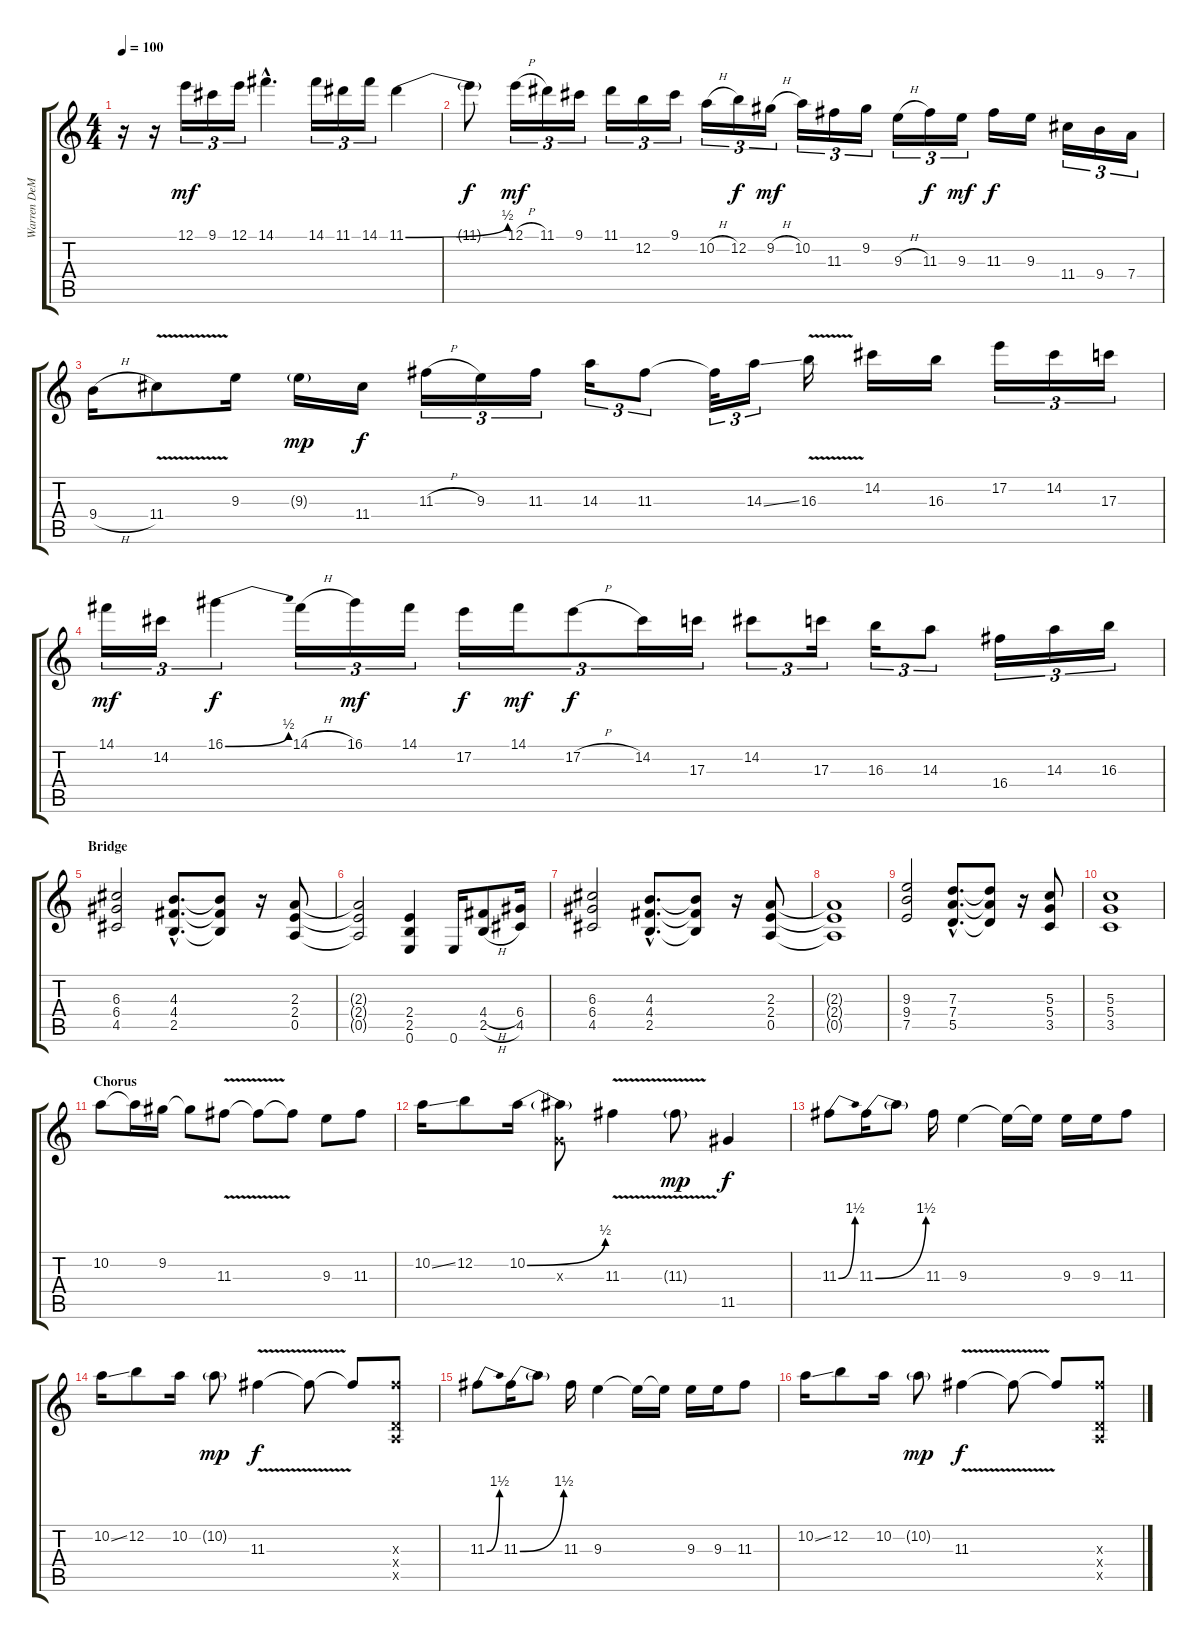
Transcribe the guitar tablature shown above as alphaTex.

\track ("Warren DeMartini - Lead Guitar" "Warren DeM") {instrument distortionguitar}
\staff {score tabs}
\tuning (E4 B3 G3 D3 A2 E2) {hide}
\ts (4 4)
\tempo 100
\clef g2
\ks c
r.16{dy f} r.16 12.1.16{tu (3 2) dy mf} 9.1.16{tu (3 2)} 12.1.16{tu (3 2)} 14.1{hac}.4{d} 14.1.16{tu (3 2)} 11.1.16{tu (3 2)} 14.1.16{tu (3 2)} 11.1{be (bend 0 0 60 2)}.4 |
11.1{t}.8{dy f} 12.1{h}.16{tu (3 2) dy mf} 11.1.16{tu (3 2)} 9.1.16{tu (3 2)} 11.1.16{tu (3 2)} 12.2.16{tu (3 2)} 9.1.16{tu (3 2)} 10.2{h}.16{tu (3 2)} 12.2.16{tu (3 2) dy f} 9.2{h}.16{tu (3 2) dy mf} 10.2.16{tu (3 2)} 11.3.16{tu (3 2)} 9.2.16{tu (3 2)} 9.3{h}.16{tu (3 2)} 11.3.16{tu (3 2) dy f} 9.3.16{tu (3 2) dy mf} 11.3.16{dy f} 9.3.16 11.4.16{tu (3 2)} 9.4.16{tu (3 2)} 7.4.16{tu (3 2)} |
9.4{h}.16 11.4{v}.8 9.3.16 9.3{g}.16{dy mp} 11.4.16{dy f} 11.3{h}.16{tu (3 2)} 9.3.16{tu (3 2)} 11.3.16{tu (3 2)} 14.3.16{tu (3 2)} 11.3.8{tu (3 2)} 11.3{t}.32{tu (3 2)} 14.3{ss}.16{tu (3 2)} 16.3{v}.16 14.2.16 16.3.16 17.2.16{tu (3 2)} 14.2.16{tu (3 2)} 17.3.16{tu (3 2)} |
14.1.16{tu (3 2) dy mf} 14.2.16{tu (3 2)} 16.1{be (bend 0 0 60 2)}.4{tu (3 2) dy f} 14.1{h}.16{tu (3 2)} 16.1.16{tu (3 2) dy mf} 14.1.16{tu (3 2)} 17.2.16{tu (3 2) dy f} 14.1.16{tu (3 2) dy mf} 17.2{h}.8{tu (3 2) dy f} 14.2.16{tu (3 2)} 17.3.16{tu (3 2)} 14.2.8{tu (3 2)} 17.3.16{tu (3 2)} 16.3.16{tu (3 2)} 14.3.8{tu (3 2)} 16.4.16{tu (3 2)} 14.3.16{tu (3 2)} 16.3.16{tu (3 2)} |
\section ("" "Bridge")
(6.3 6.4 4.5).2 (4.3{hac} 4.4{hac} 2.5{hac}).8{d} (4.3{t} 4.4{t} 2.5{t}).8 r.16 (2.3 2.4 0.5).8 |
(2.3{t} 2.4{t} 0.5{t}).2 (2.4 2.5 0.6).4 0.6.16 (4.4{h} 2.5{h}).8 (6.4 4.5).16 |
(6.3 6.4 4.5).2 (4.3{hac} 4.4{hac} 2.5{hac}).8{d} (4.3{t} 4.4{t} 2.5{t}).8 r.16 (2.3 2.4 0.5).8 |
(2.3{t} 2.4{t} 0.5{t}).1 |
(9.3 9.4 7.5).2 (7.3{hac} 7.4{hac} 5.5{hac}).8{d} (7.3{t} 7.4{t} 5.5{t}).8 r.16 (5.3 5.4 3.5).8 |
(5.3 5.4 3.5).1 |
\section ("" "Chorus")
10.2.8 10.2{t}.16 9.2.16 9.2{t}.8 11.3{v}.8 11.3{t}.8 11.3{t}.8 9.3.8 11.3.8 |
10.2{ss}.16 12.2.8 10.2{be (bend 0 0 60 2)}.16 (10.2{t} 0.3{x}).8 11.3{v}.4 11.3{v g}.8{dy mp} 11.5.4{dy f} |
11.3{be (bend 0 0 60 6)}.8 11.3{be (bend 0 0 60 6)}.16 11.3{t}.8 11.3.16 9.3.4 9.3{t}.16 9.3{t}.16 9.3.16 9.3.16 11.3.8 |
10.2{ss}.16 12.2.8 10.2.16 10.2{g}.8{dy mp} 11.3{v}.4{dy f} 11.3{t}.8 11.3{t}.8 (11.3{x} 0.4{x} 0.5{x}).8 |
11.3{be (bend 0 0 60 6)}.8 11.3{be (bend 0 0 60 6)}.16 11.3{t}.8 11.3.16 9.3.4 9.3{t}.16 9.3{t}.16 9.3.16 9.3.16 11.3.8 |
10.2{ss}.16 12.2.8 10.2.16 10.2{g}.8{dy mp} 11.3{v}.4{dy f} 11.3{t}.8 11.3{t}.8 (11.3{x} 0.4{x} 0.5{x}).8
